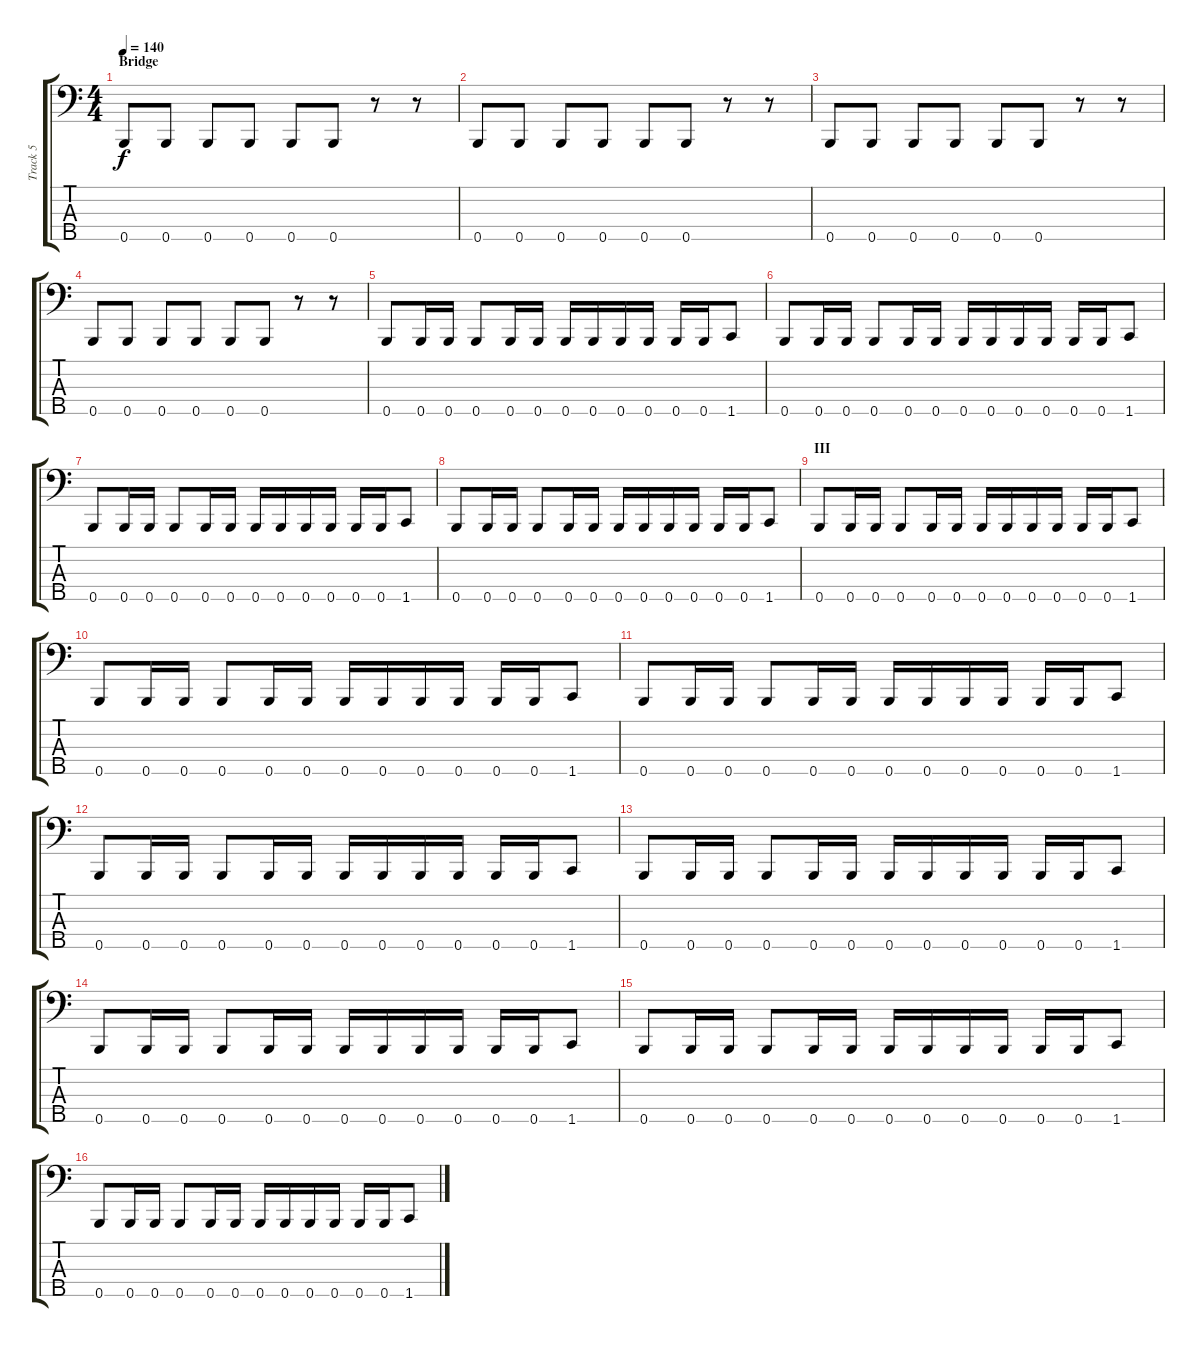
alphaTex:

\track ("Track 5" "Track 5") {instrument electricbassfinger}
\staff {score tabs}
\tuning (G2 D2 A1 E1 B0) {hide}
\ts (4 4)
\section ("" "Bridge")
\tempo 140
\clef f4
\ks c
0.5.8{dy f} 0.5.8 0.5.8 0.5.8 0.5.8 0.5.8 r.8 r.8 |
0.5.8 0.5.8 0.5.8 0.5.8 0.5.8 0.5.8 r.8 r.8 |
0.5.8 0.5.8 0.5.8 0.5.8 0.5.8 0.5.8 r.8 r.8 |
0.5.8 0.5.8 0.5.8 0.5.8 0.5.8 0.5.8 r.8 r.8 |
0.5.8 0.5.16 0.5.16 0.5.8 0.5.16 0.5.16 0.5.16 0.5.16 0.5.16 0.5.16 0.5.16 0.5.16 1.5.8 |
0.5.8 0.5.16 0.5.16 0.5.8 0.5.16 0.5.16 0.5.16 0.5.16 0.5.16 0.5.16 0.5.16 0.5.16 1.5.8 |
0.5.8 0.5.16 0.5.16 0.5.8 0.5.16 0.5.16 0.5.16 0.5.16 0.5.16 0.5.16 0.5.16 0.5.16 1.5.8 |
0.5.8 0.5.16 0.5.16 0.5.8 0.5.16 0.5.16 0.5.16 0.5.16 0.5.16 0.5.16 0.5.16 0.5.16 1.5.8 |
\section ("" "III")
0.5.8 0.5.16 0.5.16 0.5.8 0.5.16 0.5.16 0.5.16 0.5.16 0.5.16 0.5.16 0.5.16 0.5.16 1.5.8 |
0.5.8 0.5.16 0.5.16 0.5.8 0.5.16 0.5.16 0.5.16 0.5.16 0.5.16 0.5.16 0.5.16 0.5.16 1.5.8 |
0.5.8 0.5.16 0.5.16 0.5.8 0.5.16 0.5.16 0.5.16 0.5.16 0.5.16 0.5.16 0.5.16 0.5.16 1.5.8 |
0.5.8 0.5.16 0.5.16 0.5.8 0.5.16 0.5.16 0.5.16 0.5.16 0.5.16 0.5.16 0.5.16 0.5.16 1.5.8 |
0.5.8 0.5.16 0.5.16 0.5.8 0.5.16 0.5.16 0.5.16 0.5.16 0.5.16 0.5.16 0.5.16 0.5.16 1.5.8 |
0.5.8 0.5.16 0.5.16 0.5.8 0.5.16 0.5.16 0.5.16 0.5.16 0.5.16 0.5.16 0.5.16 0.5.16 1.5.8 |
0.5.8 0.5.16 0.5.16 0.5.8 0.5.16 0.5.16 0.5.16 0.5.16 0.5.16 0.5.16 0.5.16 0.5.16 1.5.8 |
0.5.8 0.5.16 0.5.16 0.5.8 0.5.16 0.5.16 0.5.16 0.5.16 0.5.16 0.5.16 0.5.16 0.5.16 1.5.8
